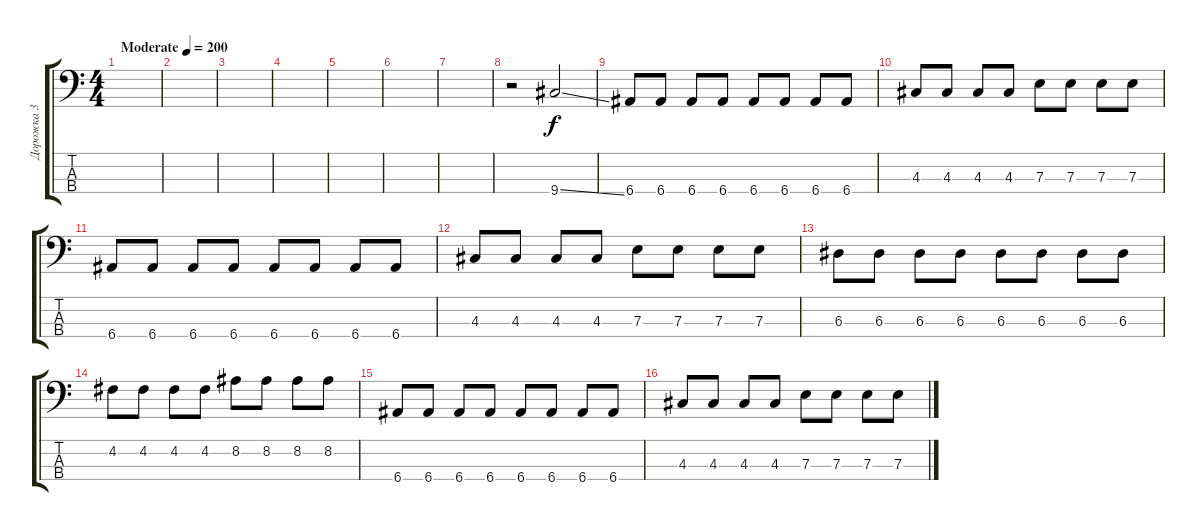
\track ("Дорожка 3" "Дорожка 3") {instrument electricbassfinger}
\staff {score tabs}
\tuning (G2 D2 A1 E1) {hide}
\ts (4 4)
\tempo (200 "Moderate")
\clef f4
\ks c
|
|
|
|
|
|
|
r.2 9.4{ss}.2 |
6.4.8 6.4.8 6.4.8 6.4.8 6.4.8 6.4.8 6.4.8 6.4.8 |
4.3.8 4.3.8 4.3.8 4.3.8 7.3.8 7.3.8 7.3.8 7.3.8 |
6.4.8 6.4.8 6.4.8 6.4.8 6.4.8 6.4.8 6.4.8 6.4.8 |
4.3.8 4.3.8 4.3.8 4.3.8 7.3.8 7.3.8 7.3.8 7.3.8 |
6.3.8 6.3.8 6.3.8 6.3.8 6.3.8 6.3.8 6.3.8 6.3.8 |
4.2.8 4.2.8 4.2.8 4.2.8 8.2.8 8.2.8 8.2.8 8.2.8 |
6.4.8 6.4.8 6.4.8 6.4.8 6.4.8 6.4.8 6.4.8 6.4.8 |
4.3.8 4.3.8 4.3.8 4.3.8 7.3.8 7.3.8 7.3.8 7.3.8
